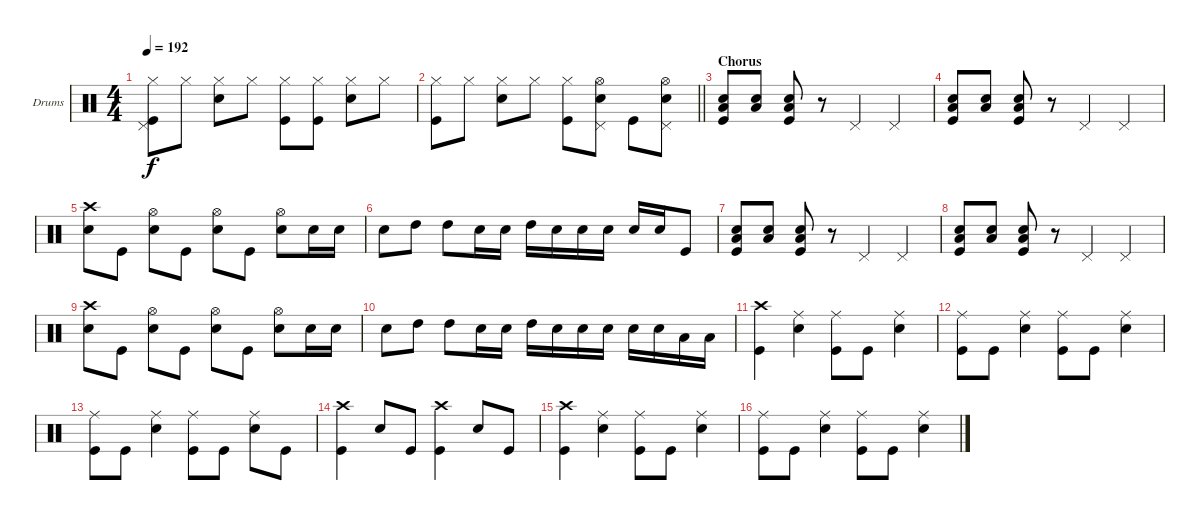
\defaultSystemsLayout 4
\bracketExtendMode groupsimilarinstruments
\firstSystemTrackNameOrientation horizontal
\otherSystemsTrackNameOrientation horizontal
\track ("Drums" "Drums") {instrument percussion}
\staff {score}
\articulation defaults
\ts (4 4)
\tempo 192
\clef neutral
\ks c
("Kick (hit)" "Hi-Hat (closed)" "Pedal Hi-Hat (hit)").8{dy f} "Hi-Hat (closed)".8 ("Hi-Hat (closed)" "Snare (hit) 2").8 "Hi-Hat (closed)".8 ("Kick (hit)" "Hi-Hat (closed)").8 ("Hi-Hat (closed)" "Kick (hit)").8 ("Hi-Hat (closed)" "Snare (hit) 2").8 "Hi-Hat (closed)".8 |
\barLineRight lightlight
("Kick (hit)" "Hi-Hat (closed)").8 "Hi-Hat (closed)".8 ("Hi-Hat (closed)" "Snare (hit) 2").8 "Hi-Hat (closed)".8 ("Kick (hit)" "Hi-Hat (closed)").8 ("Hi-Hat (open)" "Snare (hit) 2" "Pedal Hi-Hat (hit)").8 "Kick (hit)".8 ("Hi-Hat (open)" "Snare (hit) 2" "Pedal Hi-Hat (hit)").8 |
\section ("" "Chorus")
("Kick (hit)" "Low Tom (hit)" "Snare (hit) 2").8 ("Snare (hit) 2" "Low Tom (hit)").8 ("Kick (hit)" "Low Tom (hit)" "Snare (hit) 2").8 r.8 "Pedal Hi-Hat (hit)".4 "Pedal Hi-Hat (hit)".4 |
("Kick (hit)" "Low Tom (hit)" "Snare (hit) 2").8 ("Snare (hit) 2" "Low Tom (hit)").8 ("Kick (hit)" "Low Tom (hit)" "Snare (hit) 2").8 r.8 "Pedal Hi-Hat (hit)".4 "Pedal Hi-Hat (hit)".4 |
("Snare (hit) 2" "Crash high (hit)").8 "Kick (hit)".8 ("Snare (hit) 2" "Hi-Hat (open)").8 "Kick (hit)".8 ("Snare (hit) 2" "Hi-Hat (open)").8 "Kick (hit)".8 ("Snare (hit) 2" "Hi-Hat (open)").8 "Snare (hit) 2".16 "Snare (hit) 2".16 |
"Snare (hit) 2".8 "High Tom (hit)".8 "High Tom (hit)".8 "Snare (hit) 2".16 "Snare (hit) 2".16 "High Tom (hit)".16 "Snare (hit) 2".16 "Snare (hit) 2".16 "Snare (hit) 2".16 "Snare (hit) 2".16 "Snare (hit) 2".16 "Kick (hit)".8 |
("Kick (hit)" "Low Tom (hit)" "Snare (hit) 2").8 ("Snare (hit) 2" "Low Tom (hit)").8 ("Kick (hit)" "Low Tom (hit)" "Snare (hit) 2").8 r.8 "Pedal Hi-Hat (hit)".4 "Pedal Hi-Hat (hit)".4 |
("Kick (hit)" "Low Tom (hit)" "Snare (hit) 2").8 ("Snare (hit) 2" "Low Tom (hit)").8 ("Kick (hit)" "Low Tom (hit)" "Snare (hit) 2").8 r.8 "Pedal Hi-Hat (hit)".4 "Pedal Hi-Hat (hit)".4 |
("Snare (hit) 2" "Crash high (hit)").8 "Kick (hit)".8 ("Snare (hit) 2" "Hi-Hat (open)").8 "Kick (hit)".8 ("Snare (hit) 2" "Hi-Hat (open)").8 "Kick (hit)".8 ("Snare (hit) 2" "Hi-Hat (open)").8 "Snare (hit) 2".16 "Snare (hit) 2".16 |
"Snare (hit) 2".8 "High Tom (hit)".8 "High Tom (hit)".8 "Snare (hit) 2".16 "Snare (hit) 2".16 "High Tom (hit)".16 "Snare (hit) 2".16 "Snare (hit) 2".16 "Snare (hit) 2".16 "Snare (hit) 2".16 "Snare (hit) 2".16 "Low Tom (hit)".16 "Low Tom (hit)".16 |
("Kick (hit)" "Crash high (hit)").4 ("Snare (hit) 2" "Ride (middle)").4 ("Ride (middle)" "Kick (hit)").8 "Kick (hit)".8 ("Snare (hit) 2" "Ride (middle)").4 |
("Ride (middle)" "Kick (hit)").8 "Kick (hit)".8 ("Snare (hit) 2" "Ride (middle)").4 ("Ride (middle)" "Kick (hit)").8 "Kick (hit)".8 ("Snare (hit) 2" "Ride (middle)").4 |
("Ride (middle)" "Kick (hit)").8 "Kick (hit)".8 ("Snare (hit) 2" "Ride (middle)").4 ("Ride (middle)" "Kick (hit)").8 "Kick (hit)".8 ("Snare (hit) 2" "Ride (middle)").8 "Kick (hit)".8 |
("Kick (hit)" "Crash high (hit)").4 "Snare (hit) 2".8 "Kick (hit)".8 ("Kick (hit)" "Crash high (hit)").4 "Snare (hit) 2".8 "Kick (hit)".8 |
("Kick (hit)" "Crash high (hit)").4 ("Snare (hit) 2" "Ride (middle)").4 ("Ride (middle)" "Kick (hit)").8 "Kick (hit)".8 ("Snare (hit) 2" "Ride (middle)").4 |
("Ride (middle)" "Kick (hit)").8 "Kick (hit)".8 ("Snare (hit) 2" "Ride (middle)").4 ("Ride (middle)" "Kick (hit)").8 "Kick (hit)".8 ("Snare (hit) 2" "Ride (middle)").4
